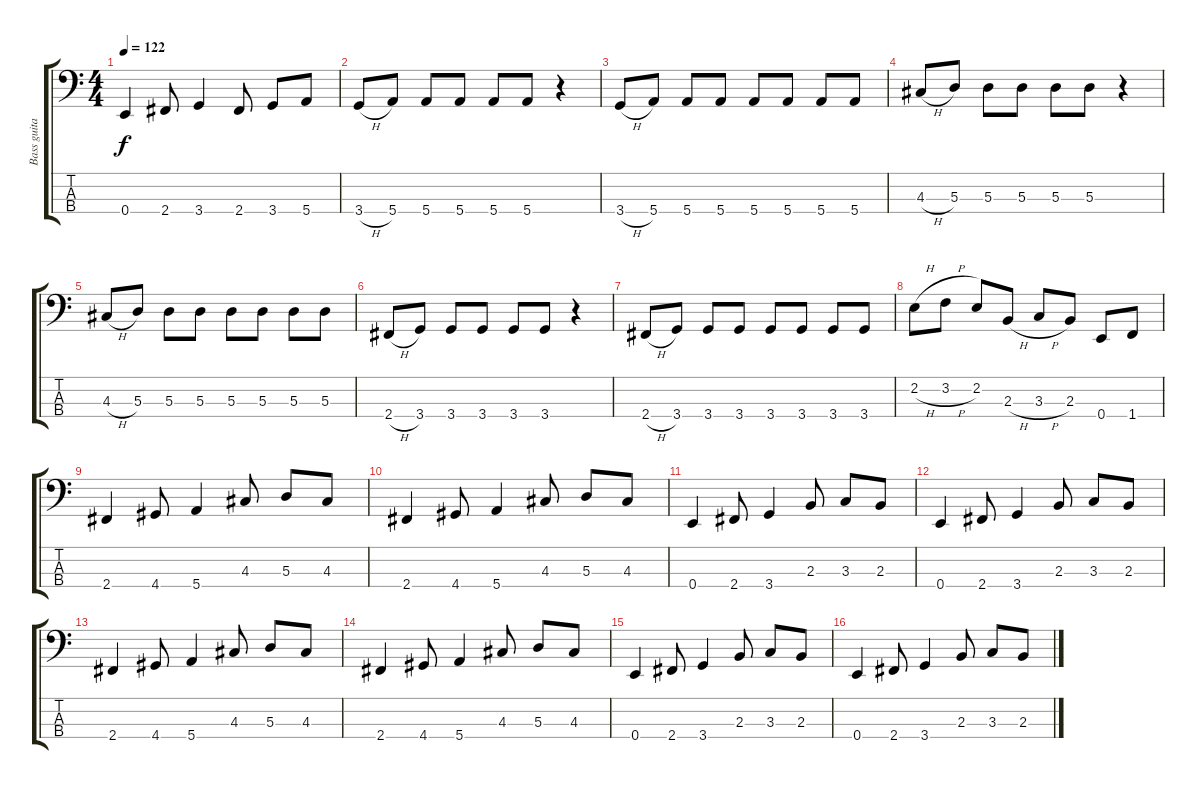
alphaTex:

\track ("Bass guitar" "Bass guita") {instrument electricbassfinger}
\staff {score tabs}
\tuning (G2 D2 A1 E1) {hide}
\ts (4 4)
\tempo 122
\clef f4
\ks c
0.4.4{dy f} 2.4.8 3.4.4 2.4.8 3.4.8 5.4.8 |
3.4{h}.8 5.4.8 5.4.8 5.4.8 5.4.8 5.4.8 r.4 |
3.4{h}.8 5.4.8 5.4.8 5.4.8 5.4.8 5.4.8 5.4.8 5.4.8 |
4.3{h}.8 5.3.8 5.3.8 5.3.8 5.3.8 5.3.8 r.4 |
4.3{h}.8 5.3.8 5.3.8 5.3.8 5.3.8 5.3.8 5.3.8 5.3.8 |
2.4{h}.8 3.4.8 3.4.8 3.4.8 3.4.8 3.4.8 r.4 |
2.4{h}.8 3.4.8 3.4.8 3.4.8 3.4.8 3.4.8 3.4.8 3.4.8 |
2.2{h}.8 3.2{h}.8 2.2.8 2.3{h}.8 3.3{h}.8 2.3.8 0.4.8 1.4.8 |
2.4.4 4.4.8 5.4.4 4.3.8 5.3.8 4.3.8 |
2.4.4 4.4.8 5.4.4 4.3.8 5.3.8 4.3.8 |
0.4.4 2.4.8 3.4.4 2.3.8 3.3.8 2.3.8 |
0.4.4 2.4.8 3.4.4 2.3.8 3.3.8 2.3.8 |
2.4.4 4.4.8 5.4.4 4.3.8 5.3.8 4.3.8 |
2.4.4 4.4.8 5.4.4 4.3.8 5.3.8 4.3.8 |
0.4.4 2.4.8 3.4.4 2.3.8 3.3.8 2.3.8 |
0.4.4 2.4.8 3.4.4 2.3.8 3.3.8 2.3.8
